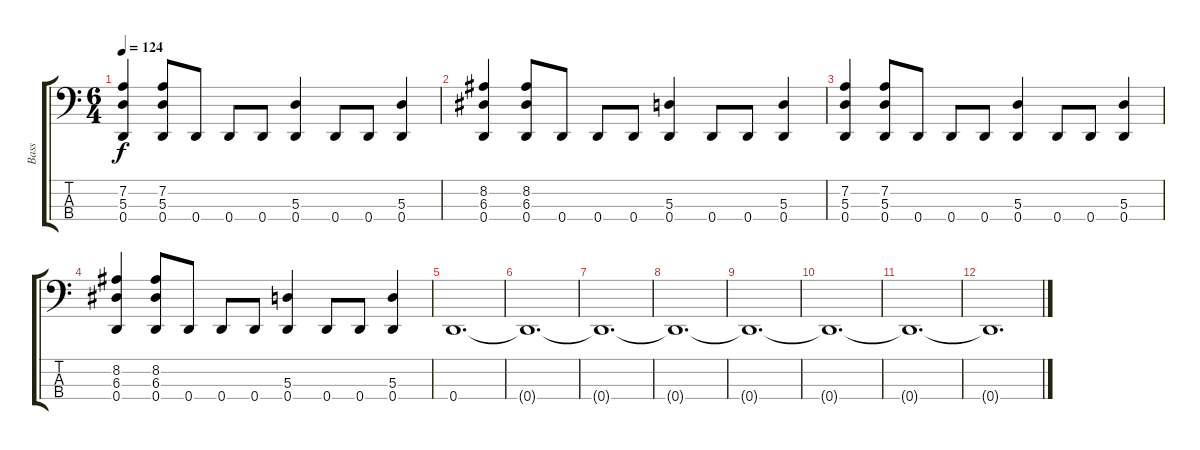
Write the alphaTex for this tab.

\track ("Bass" "Bass") {instrument electricbassfinger}
\staff {score tabs}
\tuning (G2 D2 A1 D1) {hide}
\ts (6 4)
\tempo 124
\clef f4
\ks c
(7.2 5.3 0.4).4{dy f} (7.2 5.3 0.4).8 0.4.8 0.4.8 0.4.8 (5.3 0.4).4 0.4.8 0.4.8 (5.3 0.4).4 |
(8.2 6.3 0.4).4 (8.2 6.3 0.4).8 0.4.8 0.4.8 0.4.8 (5.3 0.4).4 0.4.8 0.4.8 (5.3 0.4).4 |
(7.2 5.3 0.4).4 (7.2 5.3 0.4).8 0.4.8 0.4.8 0.4.8 (5.3 0.4).4 0.4.8 0.4.8 (5.3 0.4).4 |
(8.2 6.3 0.4).4 (8.2 6.3 0.4).8 0.4.8 0.4.8 0.4.8 (5.3 0.4).4 0.4.8 0.4.8 (5.3 0.4).4 |
0.4.1{d} |
0.4{t}.1{d} |
0.4{t}.1{d} |
0.4{t}.1{d} |
0.4{t}.1{d} |
0.4{t}.1{d} |
0.4{t}.1{d} |
0.4{t}.1{d}
